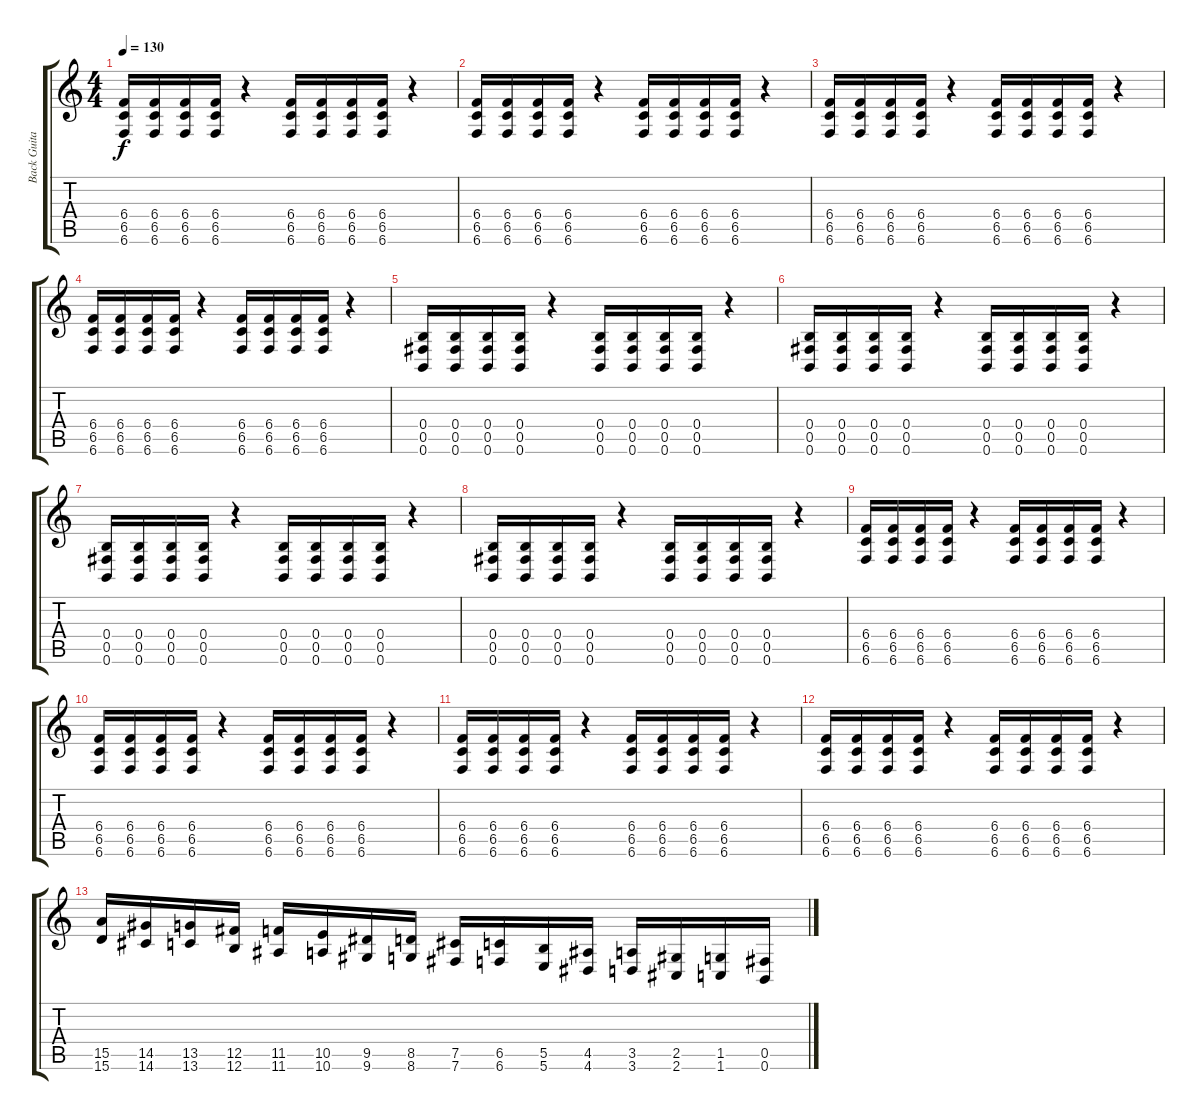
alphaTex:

\track ("Back Guitar" "Back Guita") {instrument distortionguitar}
\staff {score tabs}
\tuning (Db4 Ab3 E3 B2 Gb2 B1) {hide}
\ts (4 4)
\tempo 130
\clef g2
\ks c
(6.4 6.5 6.6).16{dy f} (6.4 6.5 6.6).16 (6.4 6.5 6.6).16 (6.4 6.5 6.6).16 r.4 (6.4 6.5 6.6).16 (6.4 6.5 6.6).16 (6.4 6.5 6.6).16 (6.4 6.5 6.6).16 r.4 |
(6.4 6.5 6.6).16 (6.4 6.5 6.6).16 (6.4 6.5 6.6).16 (6.4 6.5 6.6).16 r.4 (6.4 6.5 6.6).16 (6.4 6.5 6.6).16 (6.4 6.5 6.6).16 (6.4 6.5 6.6).16 r.4 |
(6.4 6.5 6.6).16 (6.4 6.5 6.6).16 (6.4 6.5 6.6).16 (6.4 6.5 6.6).16 r.4 (6.4 6.5 6.6).16 (6.4 6.5 6.6).16 (6.4 6.5 6.6).16 (6.4 6.5 6.6).16 r.4 |
(6.4 6.5 6.6).16 (6.4 6.5 6.6).16 (6.4 6.5 6.6).16 (6.4 6.5 6.6).16 r.4 (6.4 6.5 6.6).16 (6.4 6.5 6.6).16 (6.4 6.5 6.6).16 (6.4 6.5 6.6).16 r.4 |
(0.4 0.5 0.6).16 (0.4 0.5 0.6).16 (0.4 0.5 0.6).16 (0.4 0.5 0.6).16 r.4 (0.4 0.5 0.6).16 (0.4 0.5 0.6).16 (0.4 0.5 0.6).16 (0.4 0.5 0.6).16 r.4 |
(0.4 0.5 0.6).16 (0.4 0.5 0.6).16 (0.4 0.5 0.6).16 (0.4 0.5 0.6).16 r.4 (0.4 0.5 0.6).16 (0.4 0.5 0.6).16 (0.4 0.5 0.6).16 (0.4 0.5 0.6).16 r.4 |
(0.4 0.5 0.6).16 (0.4 0.5 0.6).16 (0.4 0.5 0.6).16 (0.4 0.5 0.6).16 r.4 (0.4 0.5 0.6).16 (0.4 0.5 0.6).16 (0.4 0.5 0.6).16 (0.4 0.5 0.6).16 r.4 |
(0.4 0.5 0.6).16 (0.4 0.5 0.6).16 (0.4 0.5 0.6).16 (0.4 0.5 0.6).16 r.4 (0.4 0.5 0.6).16 (0.4 0.5 0.6).16 (0.4 0.5 0.6).16 (0.4 0.5 0.6).16 r.4 |
(6.4 6.5 6.6).16 (6.4 6.5 6.6).16 (6.4 6.5 6.6).16 (6.4 6.5 6.6).16 r.4 (6.4 6.5 6.6).16 (6.4 6.5 6.6).16 (6.4 6.5 6.6).16 (6.4 6.5 6.6).16 r.4 |
(6.4 6.5 6.6).16 (6.4 6.5 6.6).16 (6.4 6.5 6.6).16 (6.4 6.5 6.6).16 r.4 (6.4 6.5 6.6).16 (6.4 6.5 6.6).16 (6.4 6.5 6.6).16 (6.4 6.5 6.6).16 r.4 |
(6.4 6.5 6.6).16 (6.4 6.5 6.6).16 (6.4 6.5 6.6).16 (6.4 6.5 6.6).16 r.4 (6.4 6.5 6.6).16 (6.4 6.5 6.6).16 (6.4 6.5 6.6).16 (6.4 6.5 6.6).16 r.4 |
(6.4 6.5 6.6).16 (6.4 6.5 6.6).16 (6.4 6.5 6.6).16 (6.4 6.5 6.6).16 r.4 (6.4 6.5 6.6).16 (6.4 6.5 6.6).16 (6.4 6.5 6.6).16 (6.4 6.5 6.6).16 r.4 |
(15.5 15.6).16 (14.5 14.6).16 (13.5 13.6).16 (12.5 12.6).16 (11.5 11.6).16 (10.5 10.6).16 (9.5 9.6).16 (8.5 8.6).16 (7.5 7.6).16 (6.5 6.6).16 (5.5 5.6).16 (4.5 4.6).16 (3.5 3.6).16 (2.5 2.6).16 (1.5 1.6).16 (0.5 0.6).16
